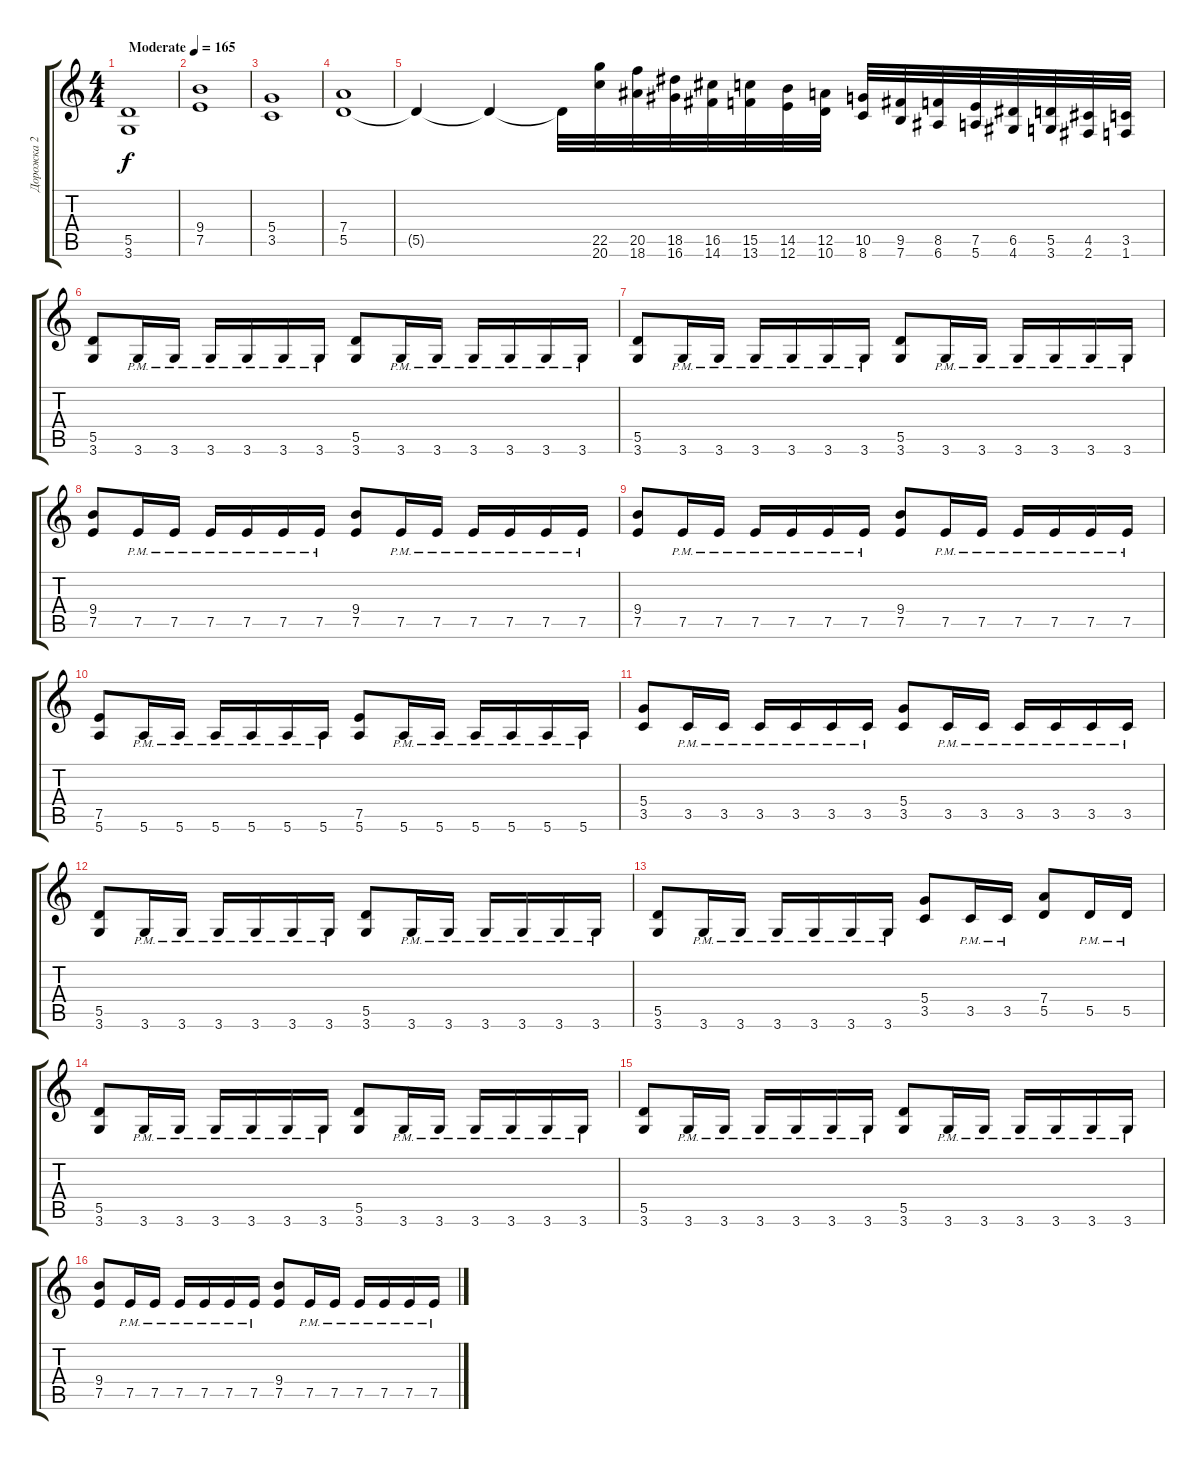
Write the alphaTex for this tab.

\track ("Дорожка 2" "Дорожка 2") {instrument distortionguitar}
\staff {score tabs}
\tuning (E4 B3 G3 D3 A2 E2) {hide}
\ts (4 4)
\tempo (165 "Moderate")
\clef g2
\ks c
(5.5 3.6).1{dy f instrument distortionguitar} |
(9.4 7.5).1 |
(5.4 3.5).1 |
(7.4 5.5).1 |
5.5{t}.4 5.5{t}.4 5.5{t}.32 (22.5 20.6).32 (20.5 18.6).32 (18.5 16.6).32 (16.5 14.6).32 (15.5 13.6).32 (14.5 12.6).32 (12.5 10.6).32 (10.5 8.6).32 (9.5 7.6).32 (8.5 6.6).32 (7.5 5.6).32 (6.5 4.6).32 (5.5 3.6).32 (4.5 2.6).32 (3.5 1.6).32 |
(5.5 3.6).8 3.6{pm}.16 3.6{pm}.16 3.6{pm}.16 3.6{pm}.16 3.6{pm}.16 3.6{pm}.16 (5.5 3.6).8 3.6{pm}.16 3.6{pm}.16 3.6{pm}.16 3.6{pm}.16 3.6{pm}.16 3.6{pm}.16 |
(5.5 3.6).8 3.6{pm}.16 3.6{pm}.16 3.6{pm}.16 3.6{pm}.16 3.6{pm}.16 3.6{pm}.16 (5.5 3.6).8 3.6{pm}.16 3.6{pm}.16 3.6{pm}.16 3.6{pm}.16 3.6{pm}.16 3.6{pm}.16 |
(9.4 7.5).8 7.5{pm}.16 7.5{pm}.16 7.5{pm}.16 7.5{pm}.16 7.5{pm}.16 7.5{pm}.16 (9.4 7.5).8 7.5{pm}.16 7.5{pm}.16 7.5{pm}.16 7.5{pm}.16 7.5{pm}.16 7.5{pm}.16 |
(9.4 7.5).8 7.5{pm}.16 7.5{pm}.16 7.5{pm}.16 7.5{pm}.16 7.5{pm}.16 7.5{pm}.16 (9.4 7.5).8 7.5{pm}.16 7.5{pm}.16 7.5{pm}.16 7.5{pm}.16 7.5{pm}.16 7.5{pm}.16 |
(7.5 5.6).8 5.6{pm}.16 5.6{pm}.16 5.6{pm}.16 5.6{pm}.16 5.6{pm}.16 5.6{pm}.16 (7.5 5.6).8 5.6{pm}.16 5.6{pm}.16 5.6{pm}.16 5.6{pm}.16 5.6{pm}.16 5.6{pm}.16 |
(5.4 3.5).8 3.5{pm}.16 3.5{pm}.16 3.5{pm}.16 3.5{pm}.16 3.5{pm}.16 3.5{pm}.16 (5.4 3.5).8 3.5{pm}.16 3.5{pm}.16 3.5{pm}.16 3.5{pm}.16 3.5{pm}.16 3.5{pm}.16 |
(5.5 3.6).8 3.6{pm}.16 3.6{pm}.16 3.6{pm}.16 3.6{pm}.16 3.6{pm}.16 3.6{pm}.16 (5.5 3.6).8 3.6{pm}.16 3.6{pm}.16 3.6{pm}.16 3.6{pm}.16 3.6{pm}.16 3.6{pm}.16 |
(5.5 3.6).8 3.6{pm}.16 3.6{pm}.16 3.6{pm}.16 3.6{pm}.16 3.6{pm}.16 3.6{pm}.16 (5.4 3.5).8 3.5{pm}.16 3.5{pm}.16 (7.4 5.5).8 5.5{pm}.16 5.5{pm}.16 |
(5.5 3.6).8 3.6{pm}.16 3.6{pm}.16 3.6{pm}.16 3.6{pm}.16 3.6{pm}.16 3.6{pm}.16 (5.5 3.6).8 3.6{pm}.16 3.6{pm}.16 3.6{pm}.16 3.6{pm}.16 3.6{pm}.16 3.6{pm}.16 |
(5.5 3.6).8 3.6{pm}.16 3.6{pm}.16 3.6{pm}.16 3.6{pm}.16 3.6{pm}.16 3.6{pm}.16 (5.5 3.6).8 3.6{pm}.16 3.6{pm}.16 3.6{pm}.16 3.6{pm}.16 3.6{pm}.16 3.6{pm}.16 |
(9.4 7.5).8 7.5{pm}.16 7.5{pm}.16 7.5{pm}.16 7.5{pm}.16 7.5{pm}.16 7.5{pm}.16 (9.4 7.5).8 7.5{pm}.16 7.5{pm}.16 7.5{pm}.16 7.5{pm}.16 7.5{pm}.16 7.5{pm}.16
